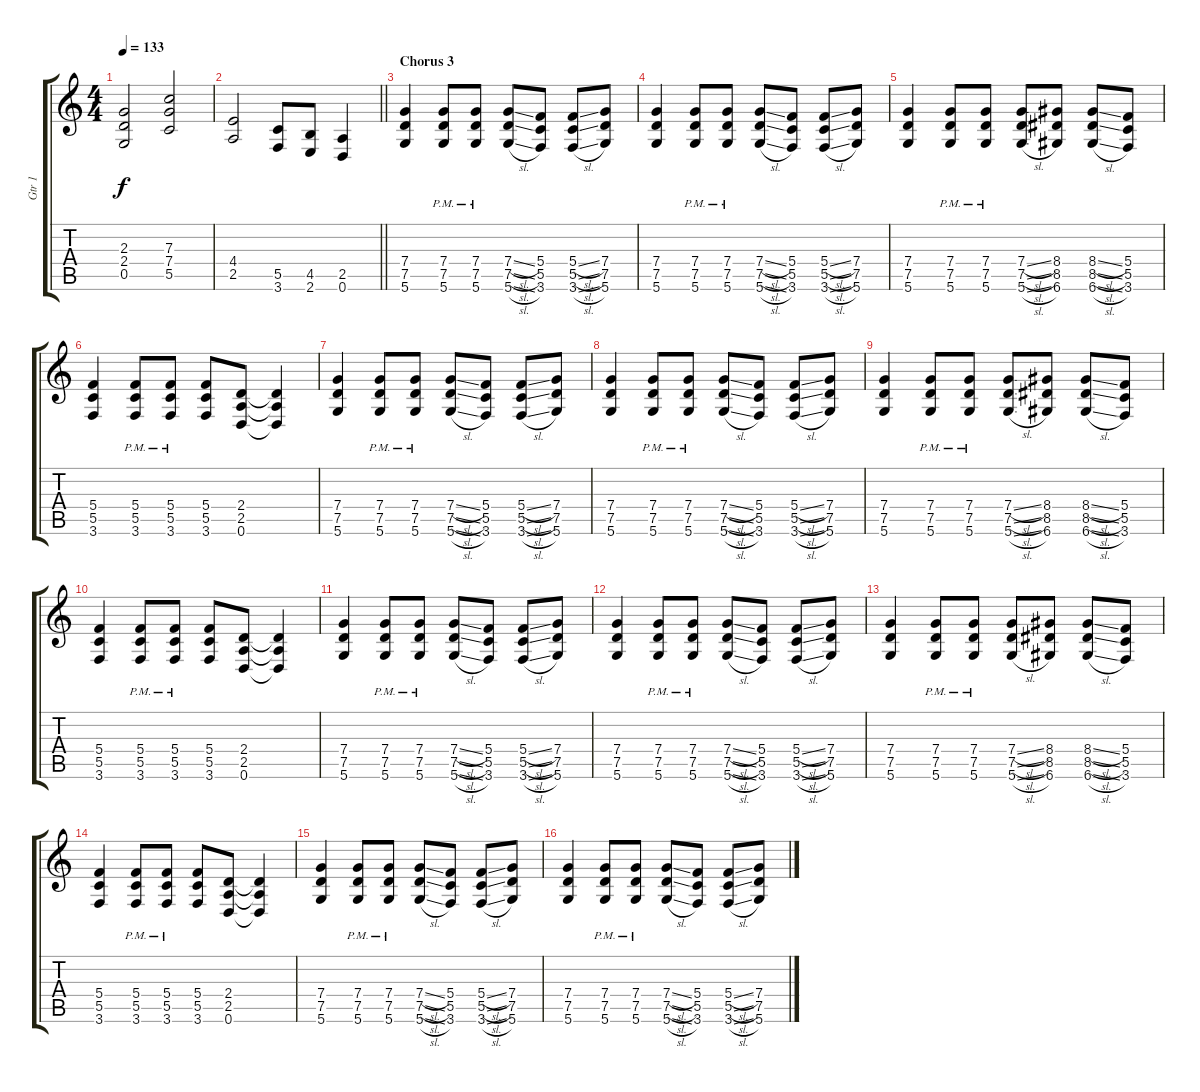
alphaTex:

\track ("Gtr 1" "Gtr 1") {instrument distortionguitar}
\staff {score tabs}
\tuning (D4 A3 F3 C3 G2 D2) {hide}
\ts (4 4)
\tempo 133
\clef g2
\ks c
(2.3 2.4 0.5).2{dy f} (7.3 7.4 5.5).2 |
\barLineRight lightlight
(4.4 2.5).2 (5.5 3.6).8 (4.5 2.6).8 (2.5 0.6).4 |
\section ("" "Chorus 3")
(7.4 7.5 5.6).4 (7.4{pm} 7.5{pm} 5.6{pm}).8 (7.4{pm} 7.5{pm} 5.6{pm}).8 (7.4{sl} 7.5{sl} 5.6{sl}).8 (5.4 5.5 3.6).8 (5.4{sl} 5.5{sl} 3.6{sl}).8 (7.4 7.5 5.6).8 |
(7.4 7.5 5.6).4 (7.4{pm} 7.5{pm} 5.6{pm}).8 (7.4{pm} 7.5{pm} 5.6{pm}).8 (7.4{sl} 7.5{sl} 5.6{sl}).8 (5.4 5.5 3.6).8 (5.4{sl} 5.5{sl} 3.6{sl}).8 (7.4 7.5 5.6).8 |
(7.4 7.5 5.6).4 (7.4{pm} 7.5{pm} 5.6{pm}).8 (7.4{pm} 7.5{pm} 5.6{pm}).8 (7.4{sl} 7.5{sl} 5.6{sl}).8 (8.4 8.5 6.6).8 (8.4{sl} 8.5{sl} 6.6{sl}).8 (5.4 5.5 3.6).8 |
(5.4 5.5 3.6).4 (5.4{pm} 5.5{pm} 3.6{pm}).8 (5.4{pm} 5.5{pm} 3.6{pm}).8 (5.4 5.5 3.6).8 (2.4 2.5 0.6).8 (2.4{t} 2.5{t} 0.6{t}).4 |
(7.4 7.5 5.6).4 (7.4{pm} 7.5{pm} 5.6{pm}).8 (7.4{pm} 7.5{pm} 5.6{pm}).8 (7.4{sl} 7.5{sl} 5.6{sl}).8 (5.4 5.5 3.6).8 (5.4{sl} 5.5{sl} 3.6{sl}).8 (7.4 7.5 5.6).8 |
(7.4 7.5 5.6).4 (7.4{pm} 7.5{pm} 5.6{pm}).8 (7.4{pm} 7.5{pm} 5.6{pm}).8 (7.4{sl} 7.5{sl} 5.6{sl}).8 (5.4 5.5 3.6).8 (5.4{sl} 5.5{sl} 3.6{sl}).8 (7.4 7.5 5.6).8 |
(7.4 7.5 5.6).4 (7.4{pm} 7.5{pm} 5.6{pm}).8 (7.4{pm} 7.5{pm} 5.6{pm}).8 (7.4{sl} 7.5{sl} 5.6{sl}).8 (8.4 8.5 6.6).8 (8.4{sl} 8.5{sl} 6.6{sl}).8 (5.4 5.5 3.6).8 |
(5.4 5.5 3.6).4 (5.4{pm} 5.5{pm} 3.6{pm}).8 (5.4{pm} 5.5{pm} 3.6{pm}).8 (5.4 5.5 3.6).8 (2.4 2.5 0.6).8 (2.4{t} 2.5{t} 0.6{t}).4 |
(7.4 7.5 5.6).4 (7.4{pm} 7.5{pm} 5.6{pm}).8 (7.4{pm} 7.5{pm} 5.6{pm}).8 (7.4{sl} 7.5{sl} 5.6{sl}).8 (5.4 5.5 3.6).8 (5.4{sl} 5.5{sl} 3.6{sl}).8 (7.4 7.5 5.6).8 |
(7.4 7.5 5.6).4 (7.4{pm} 7.5{pm} 5.6{pm}).8 (7.4{pm} 7.5{pm} 5.6{pm}).8 (7.4{sl} 7.5{sl} 5.6{sl}).8 (5.4 5.5 3.6).8 (5.4{sl} 5.5{sl} 3.6{sl}).8 (7.4 7.5 5.6).8 |
(7.4 7.5 5.6).4 (7.4{pm} 7.5{pm} 5.6{pm}).8 (7.4{pm} 7.5{pm} 5.6{pm}).8 (7.4{sl} 7.5{sl} 5.6{sl}).8 (8.4 8.5 6.6).8 (8.4{sl} 8.5{sl} 6.6{sl}).8 (5.4 5.5 3.6).8 |
(5.4 5.5 3.6).4 (5.4{pm} 5.5{pm} 3.6{pm}).8 (5.4{pm} 5.5{pm} 3.6{pm}).8 (5.4 5.5 3.6).8 (2.4 2.5 0.6).8 (2.4{t} 2.5{t} 0.6{t}).4 |
(7.4 7.5 5.6).4 (7.4{pm} 7.5{pm} 5.6{pm}).8 (7.4{pm} 7.5{pm} 5.6{pm}).8 (7.4{sl} 7.5{sl} 5.6{sl}).8 (5.4 5.5 3.6).8 (5.4{sl} 5.5{sl} 3.6{sl}).8 (7.4 7.5 5.6).8 |
(7.4 7.5 5.6).4 (7.4{pm} 7.5{pm} 5.6{pm}).8 (7.4{pm} 7.5{pm} 5.6{pm}).8 (7.4{sl} 7.5{sl} 5.6{sl}).8 (5.4 5.5 3.6).8 (5.4{sl} 5.5{sl} 3.6{sl}).8 (7.4 7.5 5.6).8
